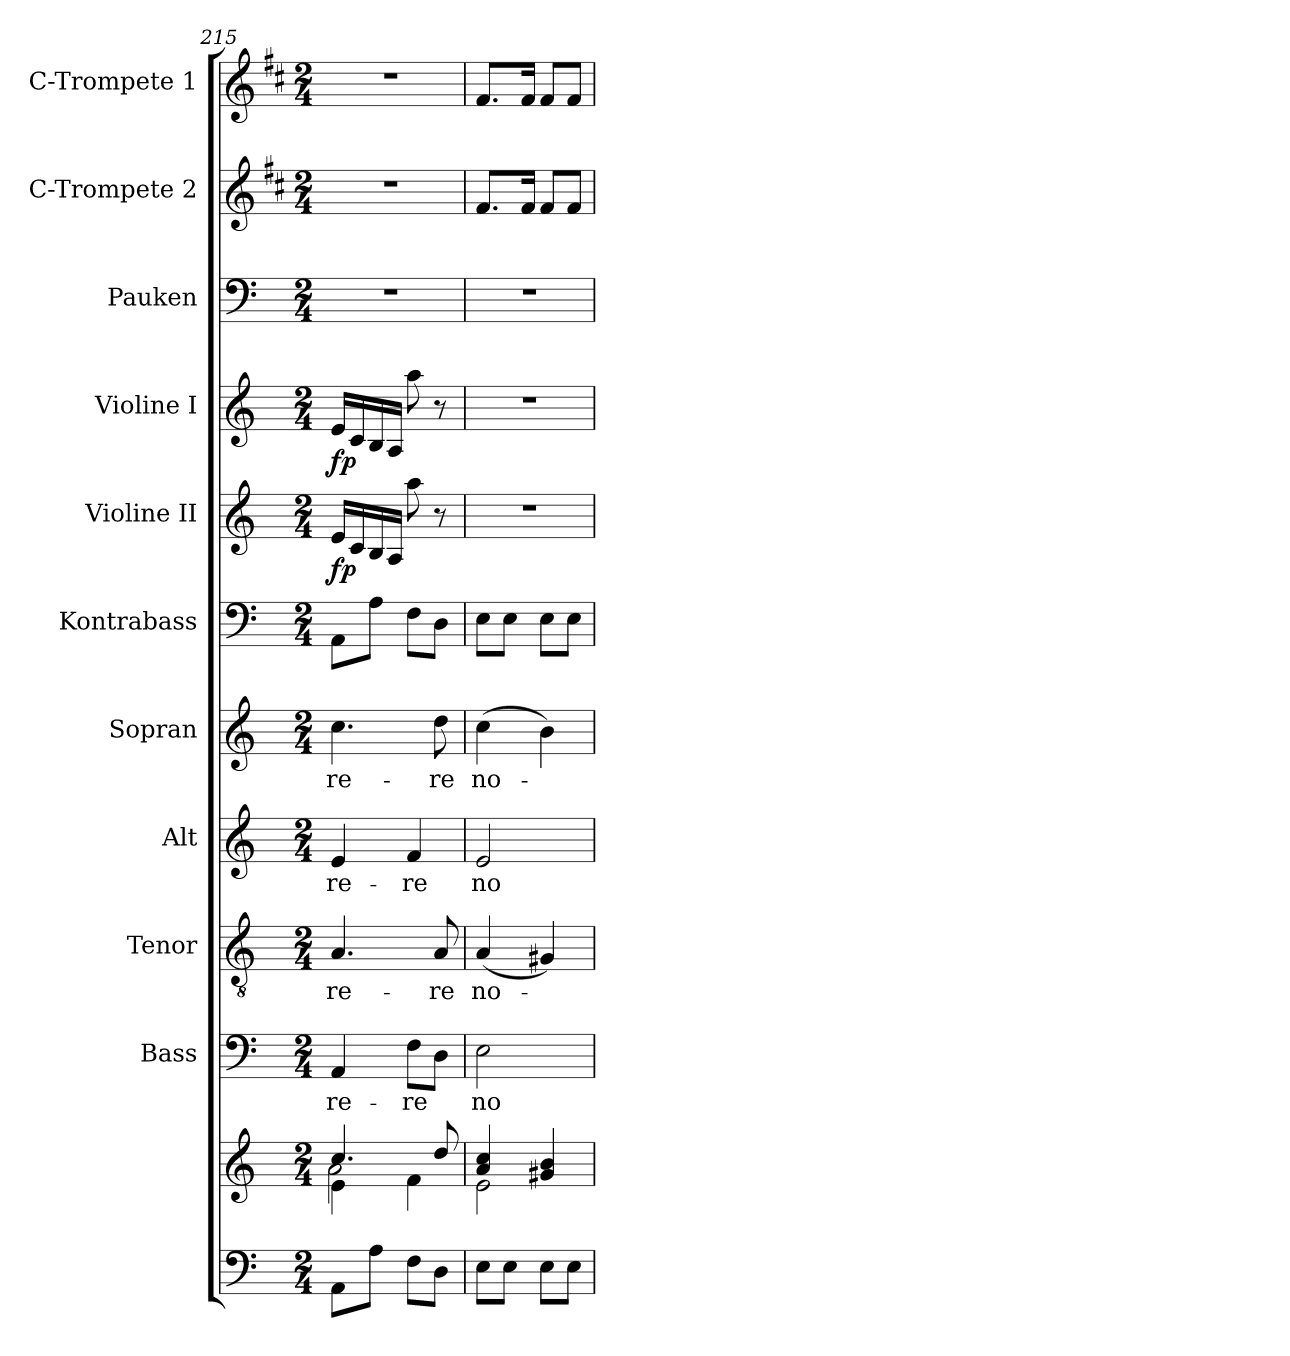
**kern	**kern	**kern	**text	**kern	**text	**kern	**text	**kern	**text	**kern	**kern	**dynam	**kern	**dynam	**kern	**kern	**kern
*part11	*part11	*part10	*part10	*part9	*part9	*part8	*part8	*part7	*part7	*part6	*part5	*part5	*part4	*part4	*part3	*part2	*part1
*staff12	*staff11	*staff10	*staff10	*staff9	*staff9	*staff8	*staff8	*staff7	*staff7	*staff6	*staff5	*staff5	*staff4	*staff4	*staff3	*staff2	*staff1
*	*	*I"Bass	*	*I"Tenor	*	*I"Alt	*	*I"Sopran	*	*I"Kontrabass	*I"Violine II	*	*I"Violine I	*	*I"Pauken	*I"C-Trompete 2	*I"C-Trompete 1
*	*	*I'B.	*	*I'T.	*	*I'A.	*	*I'S.	*	*I'Kb.	*I'Vl. II	*	*I'Vl. I	*	*I'Pk.	*I'C Trp. 2	*I'C Trp. 1
*clefF4	*clefG2	*clefF4	*	*clefGv2	*	*clefG2	*	*clefG2	*	*clefF4	*clefG2	*	*clefG2	*	*clefF4	*clefG2	*clefG2
*	*	*	*	*	*	*	*	*	*	*ITrd7c12	*	*	*	*	*	*ITrd1c2	*ITrd1c2
*k[]	*k[]	*k[]	*	*k[]	*	*k[]	*	*k[]	*	*k[]	*k[]	*	*k[]	*	*k[]	*k[]	*k[]
*C:	*C:	*C:	*	*C:	*	*C:	*	*C:	*	*C:	*C:	*	*C:	*	*C:	*C:	*C:
*M2/4	*M2/4	*M2/4	*	*M2/4	*	*M2/4	*	*M2/4	*	*M2/4	*M2/4	*	*M2/4	*	*M2/4	*M2/4	*M2/4
=215	=215	=215	=215	=215	=215	=215	=215	=215	=215	=215	=215	=215	=215	=215	=215	=215	=215
*	*^	*	*	*	*	*	*	*	*	*	*	*	*	*	*	*	*
*	*	*^	*	*	*	*	*	*	*	*	*	*	*	*	*	*	*	*
!	!	!	!	!	!LO:LY:b	!	!LO:LY:b	!	!LO:LY:b	!	!LO:LY:b	!	!	!LO:DY:b	!	!LO:DY:b	!	!	!
8AA\L	4.cc/	4e\	2a\	4AA/	-re-	4.A/	-re-	4e/	-re-	4.cc\	-re-	8AAA\L	16e/LL	fp	16e/LL	fp	2r	2r	2r
.	.	.	.	.	.	.	.	.	.	.	.	.	16c/	.	16c/	.	.	.	.
8A\J	.	.	.	.	.	.	.	.	.	.	.	8AA\J	16B/	.	16B/	.	.	.	.
.	.	.	.	.	.	.	.	.	.	.	.	.	16A/JJ	.	16A/JJ	.	.	.	.
!	!	!	!	!	!LO:LY:b	!	!	!	!LO:LY:b	!	!	!	!	!	!	!	!	!	!
8F\L	.	4f\	.	8F\L	-re	.	.	4f/	-re	.	.	8FF\L	8aa\	.	8aa\	.	.	.	.
!	!	!	!	!	!	!	!LO:LY:b	!	!	!	!LO:LY:b	!	!	!	!	!	!	!	!
8D\J	8dd/	.	.	8D\J	.	8A/	-re	.	.	8dd\	-re	8DD\J	8r	.	8r	.	.	.	.
*	*	*v	*v	*	*	*	*	*	*	*	*	*	*	*	*	*	*	*	*
=216	=216	=216	=216	=216	=216	=216	=216	=216	=216	=216	=216	=216	=216	=216	=216	=216	=216	=216
!	!	!	!	!LO:LY:b	!	!LO:LY:b	!	!LO:LY:b	!	!LO:LY:b	!	!	!	!	!	!	!	!
8E\L	4a/ 4cc/	2e\	2E\	no-	(<4A/	no-	2e/	no-	(>4cc\	no-	8EE\L	2r	.	2r	.	2r	8.e/L	8.e/L
8E\J	.	.	.	.	.	.	.	.	.	.	8EE\J	.	.	.	.	.	.	.
.	.	.	.	.	.	.	.	.	.	.	.	.	.	.	.	.	16e/Jk	16e/Jk
8E\L	4g#X/ 4b/	.	.	.	4G#X/)	.	.	.	4b\)	.	8EE\L	.	.	.	.	.	8e/L	8e/L
8E\J	.	.	.	.	.	.	.	.	.	.	8EE\J	.	.	.	.	.	8e/J	8e/J
*	*v	*v	*	*	*	*	*	*	*	*	*	*	*	*	*	*	*	*
=	=	=	=	=	=	=	=	=	=	=	=	=	=	=	=	=	=
*-	*-	*-	*-	*-	*-	*-	*-	*-	*-	*-	*-	*-	*-	*-	*-	*-	*-
